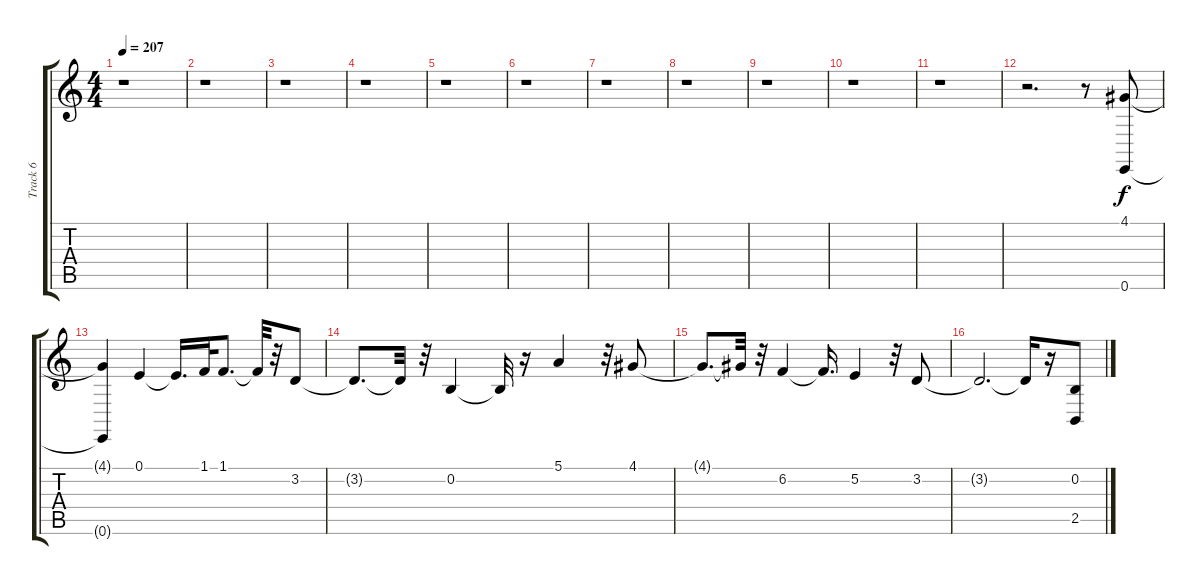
\track ("Track 6" "Track 6") {instrument sitar}
\staff {score tabs}
\tuning (E4 B3 G3 D3 A2 E2) {hide}
\ts (4 4)
\tempo 207
\clef g2
\ks c
r.1{dy f} |
r.1 |
r.1 |
r.1 |
r.1 |
r.1 |
r.1 |
r.1 |
r.1 |
r.1 |
r.1 |
r.2{d} r.8 (4.1 0.6).8 |
(4.1{t} 0.6{t}).4 0.1.4 0.1{t}.16{d} 1.1.32 1.1.8{d} 1.1{t}.32 r.32 3.2.8 |
3.2{t}.8{d} 3.2{t}.32 r.32 0.2.4 0.2{t}.32 r.16 5.1.4 r.32 4.1.8 |
4.1{t}.8{d} 4.1{t}.32 r.32 6.2.4 6.2{t}.16{d} 5.2.4 r.32 3.2.8 |
3.2{t}.2{d} 3.2{t}.16 r.16 (0.2 2.5).8
